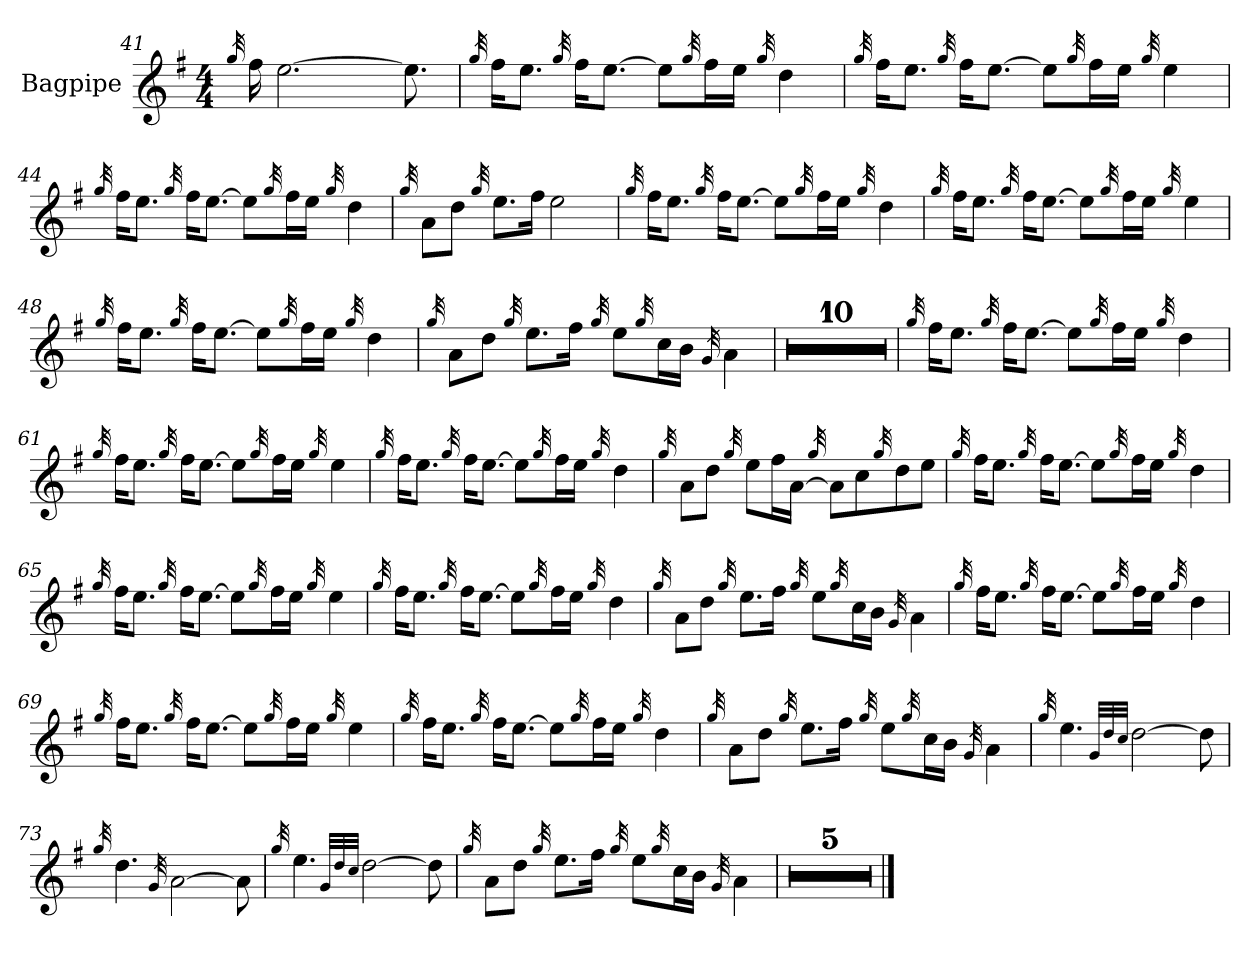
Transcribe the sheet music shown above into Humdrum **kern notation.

**kern
*part1
*staff1
*I"Bagpipe
*I'Bagp.
*clefG2
*ITrd1c2
*k[b-]
*M4/4
=41
32qff/
16ee\
[2.dd\
8.dd\]
=42
32qff/
16ee\KL
8.dd\J
32qff/
16ee\KL
[8.dd\J
8dd\L]
32qff/
16ee\L
16dd\JJ
32qff/
4cc\
!!LO:LB:g=z
=43
32qff/
16ee\KL
8.dd\J
32qff/
16ee\KL
[8.dd\J
8dd\L]
32qff/
16ee\L
16dd\JJ
32qff/
4dd\
=44
32qff/
16ee\KL
8.dd\J
32qff/
16ee\KL
[8.dd\J
8dd\L]
32qff/
16ee\L
16dd\JJ
32qff/
4cc\
=45
32qff/
8g\L
8cc\J
32qff/
8.dd\L
16ee\Jk
2dd\
!!LO:PB:g=z
=46
32qff/
16ee\KL
8.dd\J
32qff/
16ee\KL
[8.dd\J
8dd\L]
32qff/
16ee\L
16dd\JJ
32qff/
4cc\
=47
32qff/
16ee\KL
8.dd\J
32qff/
16ee\KL
[8.dd\J
8dd\L]
32qff/
16ee\L
16dd\JJ
32qff/
4dd\
=48
32qff/
16ee\KL
8.dd\J
32qff/
16ee\KL
[8.dd\J
8dd\L]
32qff/
16ee\L
16dd\JJ
32qff/
4cc\
!!LO:LB:g=z
=49
32qff/
8g\L
8cc\J
32qff/
8.dd\L
16ee\Jk
32qff/
8dd\L
32qff/
16b-\L
16a\JJ
32qf/
4g\
=50
1r
=51
1r
=52
1r
=53
1r
=54
1r
=55
1r
=56
1r
=57
1r
=58
1r
=59
1r
!!LO:LB:g=z
=60
32qff/
16ee\KL
8.dd\J
32qff/
16ee\KL
[8.dd\J
8dd\L]
32qff/
16ee\L
16dd\JJ
32qff/
4cc\
=61
32qff/
16ee\KL
8.dd\J
32qff/
16ee\KL
[8.dd\J
8dd\L]
32qff/
16ee\L
16dd\JJ
32qff/
4dd\
=62
32qff/
16ee\KL
8.dd\J
32qff/
16ee\KL
[8.dd\J
8dd\L]
32qff/
16ee\L
16dd\JJ
32qff/
4cc\
!!LO:LB:g=z
=63
32qff/
8g\L
8cc\J
32qff/
8dd\L
16ee\L
[16g\JJ
32qff/
8g\L]
8b-\
32qff/
8cc\
8dd\J
=64
32qff/
16ee\KL
8.dd\J
32qff/
16ee\KL
[8.dd\J
8dd\L]
32qff/
16ee\L
16dd\JJ
32qff/
4cc\
=65
32qff/
16ee\KL
8.dd\J
32qff/
16ee\KL
[8.dd\J
8dd\L]
32qff/
16ee\L
16dd\JJ
32qff/
4dd\
!!LO:LB:g=z
=66
32qff/
16ee\KL
8.dd\J
32qff/
16ee\KL
[8.dd\J
8dd\L]
32qff/
16ee\L
16dd\JJ
32qff/
4cc\
=67
32qff/
8g\L
8cc\J
32qff/
8.dd\L
16ee\Jk
32qff/
8dd\L
32qff/
16b-\L
16a\JJ
32qf/
4g\
=68
32qff/
16ee\KL
8.dd\J
32qff/
16ee\KL
[8.dd\J
8dd\L]
32qff/
16ee\L
16dd\JJ
32qff/
4cc\
!!LO:LB:g=z
=69
32qff/
16ee\KL
8.dd\J
32qff/
16ee\KL
[8.dd\J
8dd\L]
32qff/
16ee\L
16dd\JJ
32qff/
4dd\
=70
32qff/
16ee\KL
8.dd\J
32qff/
16ee\KL
[8.dd\J
8dd\L]
32qff/
16ee\L
16dd\JJ
32qff/
4cc\
=71
32qff/
8g\L
8cc\J
32qff/
8.dd\L
16ee\Jk
32qff/
8dd\L
32qff/
16b-\L
16a\JJ
32qf/
4g\
!!LO:LB:g=z
=72
32qff/
4.dd\
32qf/LLL
32qcc/
32qb-/JJJ
[2cc\
8cc\]
=73
32qff/
4.cc\
32qf/
[2g\
8g\]
=74
32qff/
4.dd\
32qf/LLL
32qcc/
32qb-/JJJ
[2cc\
8cc\]
=75
32qff/
8g\L
8cc\J
32qff/
8.dd\L
16ee\Jk
32qff/
8dd\L
32qff/
16b-\L
16a\JJ
32qf/
4g\
=76
1r
=77
1r
=78
1r
=79
1r
!!LO:LB:g=z
=80
1r
==
*-
